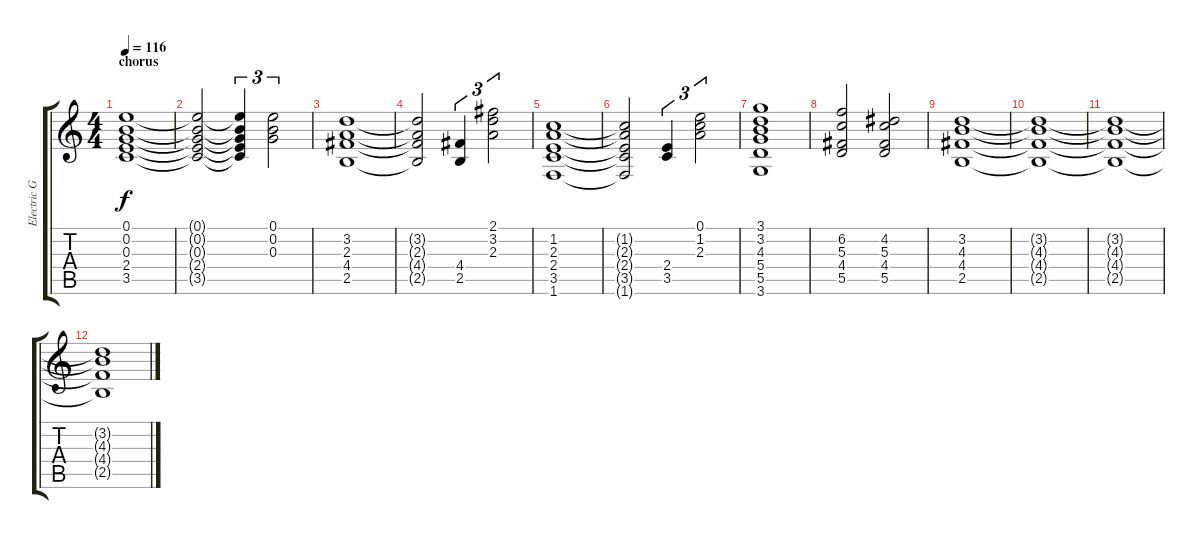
\track ("Electric Guitar (Gilmour)" "Electric G") {instrument electricguitarjazz}
\staff {score tabs}
\tuning (E4 B3 G3 D3 A2 E2) {hide}
\ts (4 4)
\section ("" "chorus")
\tempo 116
\clef g2
\ks c
(0.1 0.2 0.3 2.4 3.5).1{dy f} |
(0.1{t} 0.2{t} 0.3{t} 2.4{t} 3.5{t}).2 (0.1{t} 0.2{t} 0.3{t} 2.4{t} 3.5{t}).4{tu (3 2)} (0.1 0.2 0.3).2{tu (3 2)} |
(3.2 2.3 4.4 2.5).1 |
(3.2{t} 2.3{t} 4.4{t} 2.5{t}).2 (4.4 2.5).4{tu (3 2)} (2.1 3.2 2.3).2{tu (3 2)} |
(1.2 2.3 2.4 3.5 1.6).1 |
(1.2{t} 2.3{t} 2.4{t} 3.5{t} 1.6{t}).2 (2.4 3.5).4{tu (3 2)} (0.1 1.2 2.3).2{tu (3 2)} |
(3.1 3.2 4.3 5.4 5.5 3.6).1 |
(6.2 5.3 4.4 5.5).2 (4.2 5.3 4.4 5.5).2 |
(3.2 4.3 4.4 2.5).1 |
(3.2{t} 4.3{t} 4.4{t} 2.5{t}).1 |
(3.2{t} 4.3{t} 4.4{t} 2.5{t}).1 |
(3.2{t} 4.3{t} 4.4{t} 2.5{t}).1
